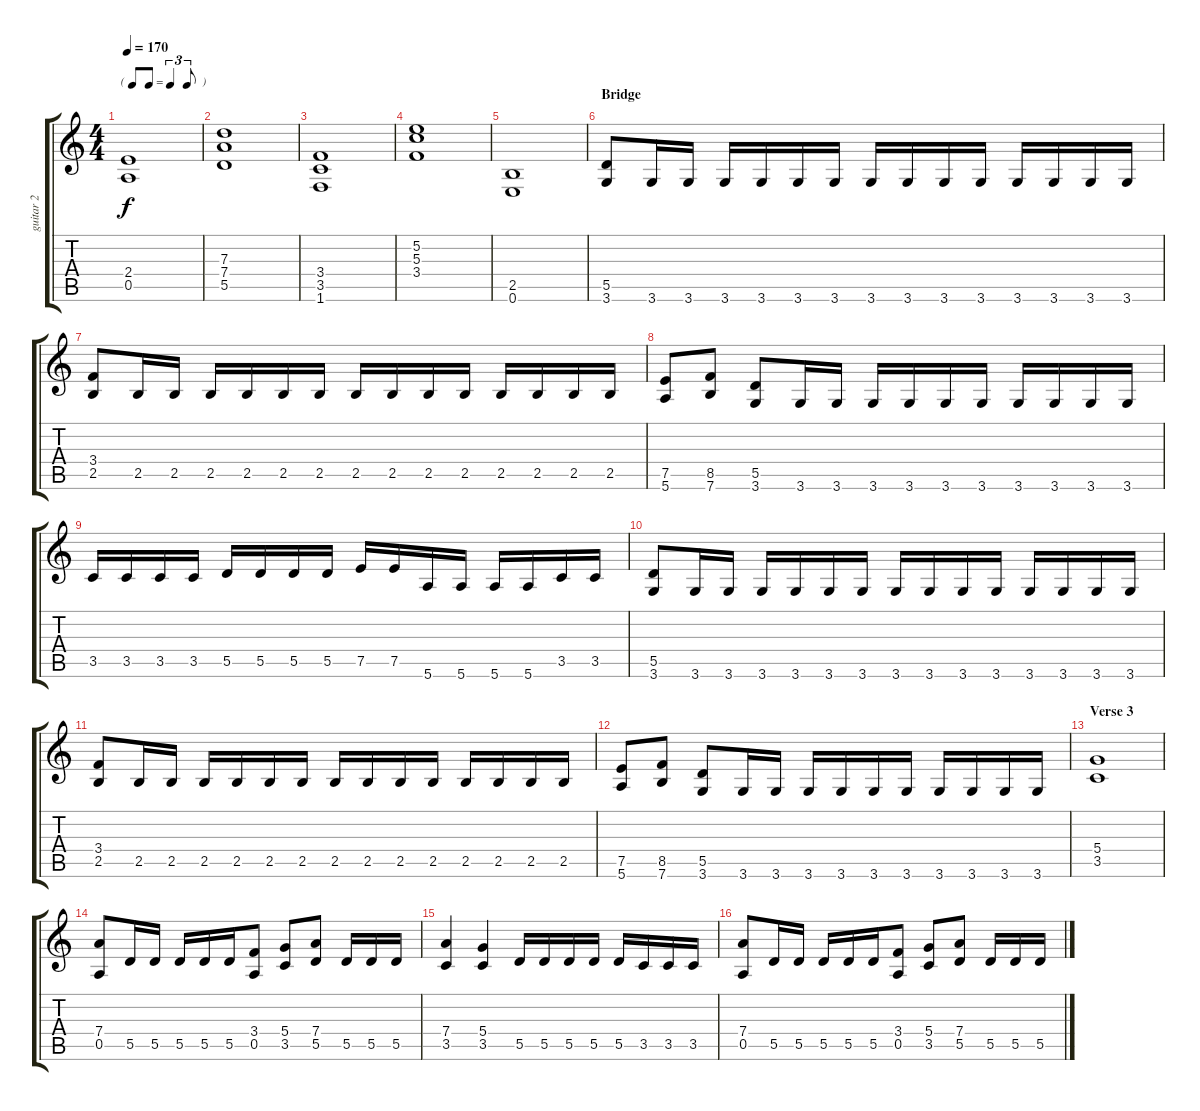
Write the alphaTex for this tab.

\track ("guitar 2" "guitar 2") {instrument distortionguitar}
\staff {score tabs}
\tuning (E4 B3 G3 D3 A2 E2) {hide}
\ts (4 4)
\tf triplet8th
\tempo 170
\clef g2
\ks c
(2.4 0.5).1{dy f} |
(7.3 7.4 5.5).1 |
(3.4 3.5 1.6).1 |
(5.2 5.3 3.4).1 |
(2.5 0.6).1 |
\section ("" "Bridge")
(5.5 3.6).8 3.6.16 3.6.16 3.6.16 3.6.16 3.6.16 3.6.16 3.6.16 3.6.16 3.6.16 3.6.16 3.6.16 3.6.16 3.6.16 3.6.16 |
(3.4 2.5).8 2.5.16 2.5.16 2.5.16 2.5.16 2.5.16 2.5.16 2.5.16 2.5.16 2.5.16 2.5.16 2.5.16 2.5.16 2.5.16 2.5.16 |
(7.5 5.6).8 (8.5 7.6).8 (5.5 3.6).8 3.6.16 3.6.16 3.6.16 3.6.16 3.6.16 3.6.16 3.6.16 3.6.16 3.6.16 3.6.16 |
3.5.16 3.5.16 3.5.16 3.5.16 5.5.16 5.5.16 5.5.16 5.5.16 7.5.16 7.5.16 5.6.16 5.6.16 5.6.16 5.6.16 3.5.16 3.5.16 |
(5.5 3.6).8 3.6.16 3.6.16 3.6.16 3.6.16 3.6.16 3.6.16 3.6.16 3.6.16 3.6.16 3.6.16 3.6.16 3.6.16 3.6.16 3.6.16 |
(3.4 2.5).8 2.5.16 2.5.16 2.5.16 2.5.16 2.5.16 2.5.16 2.5.16 2.5.16 2.5.16 2.5.16 2.5.16 2.5.16 2.5.16 2.5.16 |
(7.5 5.6).8 (8.5 7.6).8 (5.5 3.6).8 3.6.16 3.6.16 3.6.16 3.6.16 3.6.16 3.6.16 3.6.16 3.6.16 3.6.16 3.6.16 |
\section ("" "Verse 3")
(5.4 3.5).1 |
(7.4 0.5).8 5.5.16 5.5.16 5.5.16 5.5.16 5.5.16 (3.4 0.5).8 (5.4 3.5).8 (7.4 5.5).8 5.5.16 5.5.16 5.5.16 |
(7.4 3.5).4 (5.4 3.5).4 5.5.16 5.5.16 5.5.16 5.5.16 5.5.16 3.5.16 3.5.16 3.5.16 |
(7.4 0.5).8 5.5.16 5.5.16 5.5.16 5.5.16 5.5.16 (3.4 0.5).8 (5.4 3.5).8 (7.4 5.5).8 5.5.16 5.5.16 5.5.16
